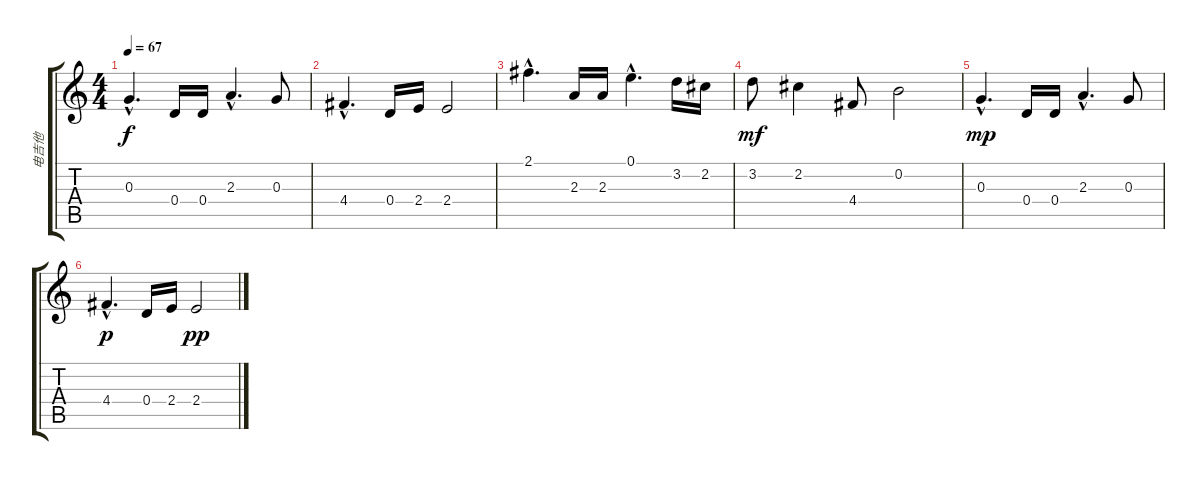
\track ("电吉他" "电吉他") {instrument overdrivenguitar}
\staff {score tabs}
\tuning (E4 B3 G3 D3 A2 E2) {hide}
\ts (4 4)
\tempo 67
\clef g2
\ks c
0.3{hac}.4{d dy f} 0.4.16 0.4.16 2.3{hac}.4{d} 0.3.8 |
4.4{hac}.4{d} 0.4.16 2.4.16 2.4.2 |
2.1{hac}.4{d} 2.3.16 2.3.16 0.1{hac}.4{d} 3.2.16 2.2.16 |
3.2.8{dy mf} 2.2.4 4.4.8 0.2.2 |
0.3{hac}.4{d dy mp} 0.4.16 0.4.16 2.3{hac}.4{d} 0.3.8 |
4.4{hac}.4{d dy p} 0.4.16 2.4.16 2.4.2{dy pp}
